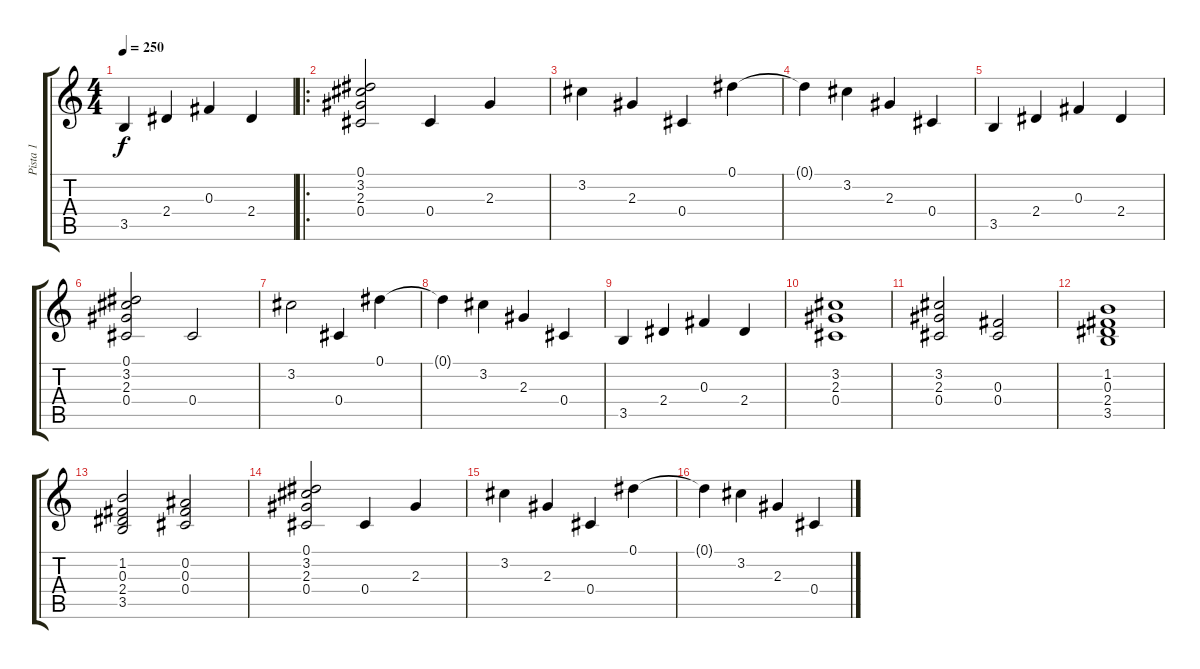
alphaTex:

\track ("Pista 1" "Pista 1") {instrument overdrivenguitar}
\staff {score tabs}
\tuning (Eb4 Bb3 Gb3 Db3 Ab2 Db2) {hide}
\ts (4 4)
\tempo 250
\clef g2
\ks c
3.5.4{dy f} 2.4.4 0.3.4 2.4.4 |
\ro
(0.1 3.2 2.3 0.4).2 0.4.4 2.3.4 |
3.2.4 2.3.4 0.4.4 0.1.4 |
0.1{t}.4 3.2.4 2.3.4 0.4.4 |
3.5.4 2.4.4 0.3.4 2.4.4 |
(0.1 3.2 2.3 0.4).2 0.4.2 |
3.2.2 0.4.4 0.1.4 |
0.1{t}.4 3.2.4 2.3.4 0.4.4 |
3.5.4 2.4.4 0.3.4 2.4.4 |
(3.2 2.3 0.4).1{instrument electricguitarclean} |
(3.2 2.3 0.4).2 (0.3 0.4).2 |
(1.2 0.3 2.4 3.5).1 |
(1.2 0.3 2.4 3.5).2 (0.2 0.3 0.4).2 |
(0.1 3.2 2.3 0.4).2 0.4.4 2.3.4 |
3.2.4 2.3.4 0.4.4 0.1.4 |
0.1{t}.4 3.2.4 2.3.4 0.4.4
